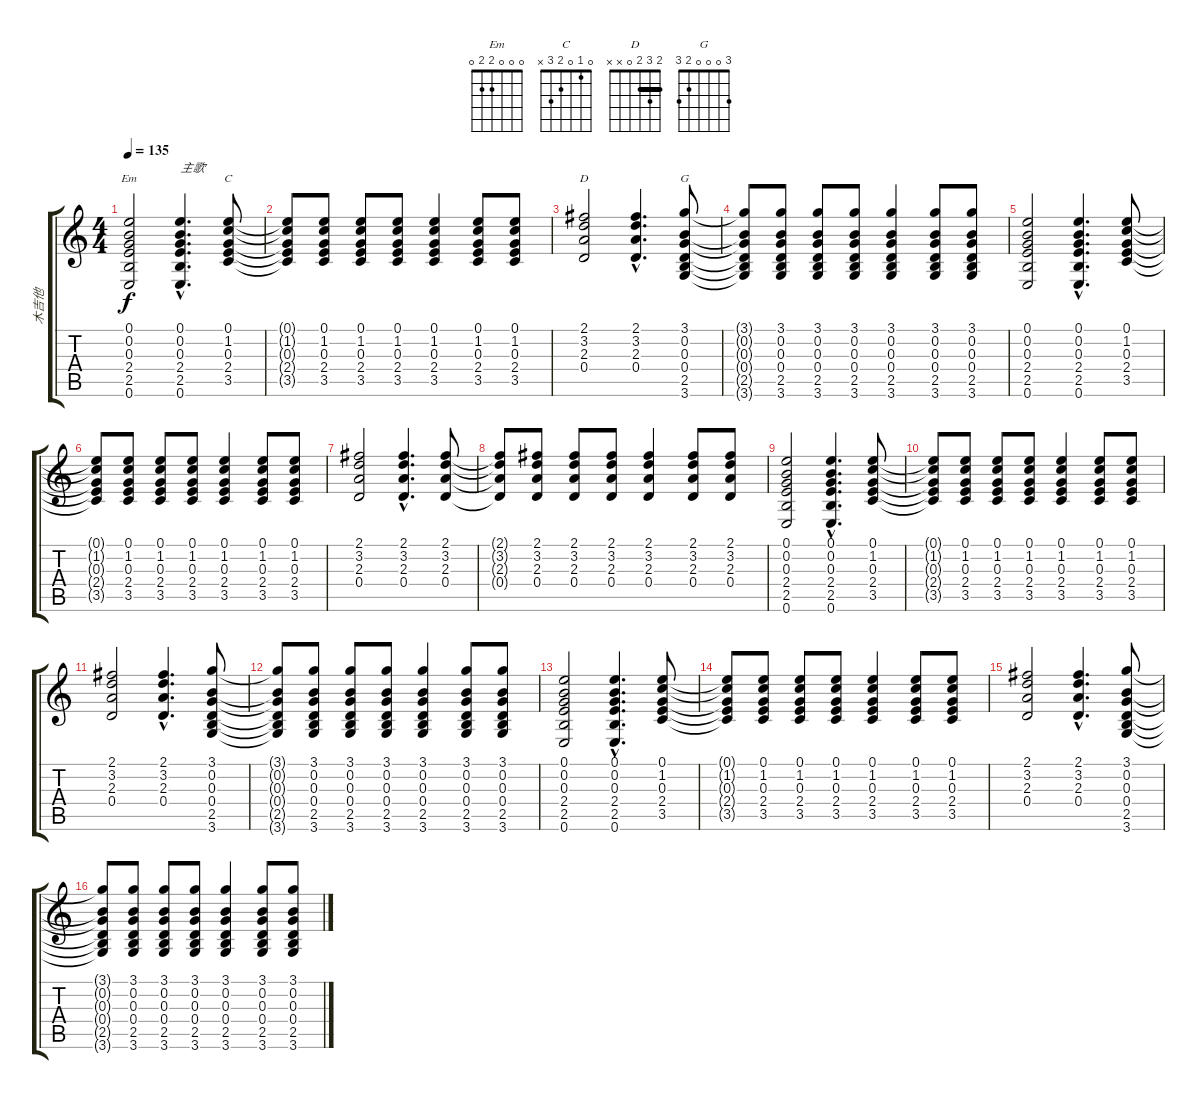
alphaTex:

\track ("木吉他" "木吉他") {instrument acousticguitarnylon}
\staff {score tabs}
\tuning (E4 B3 G3 D3 A2 E2) {hide}
\chord ("Em" 0 0 0 2 2 0)
\chord ("C" 0 1 0 2 3 x)
\chord ("D" 2 3 2 0 x x) {barre 2}
\chord ("G" 3 0 0 0 2 3)
\ts (4 4)
\tempo 135
\clef g2
\ks c
(0.1 0.2 0.3 2.4 2.5 0.6).2{ch "Em" dy f} (0.1{hac} 0.2{hac} 0.3{hac} 2.4{hac} 2.5{hac} 0.6{hac}).4{d txt "主歌"} (0.1 1.2 0.3 2.4 3.5).8{ch "C"} |
(0.1{t} 1.2{t} 0.3{t} 2.4{t} 3.5{t}).8 (0.1 1.2 0.3 2.4 3.5).8 (0.1 1.2 0.3 2.4 3.5).8 (0.1 1.2 0.3 2.4 3.5).8 (0.1 1.2 0.3 2.4 3.5).4 (0.1 1.2 0.3 2.4 3.5).8 (0.1 1.2 0.3 2.4 3.5).8 |
(2.1 3.2 2.3 0.4).2{ch "D"} (2.1{hac} 3.2{hac} 2.3{hac} 0.4{hac}).4{d} (3.1 0.2 0.3 0.4 2.5 3.6).8{ch "G"} |
(3.1{t} 0.2{t} 0.3{t} 0.4{t} 2.5{t} 3.6{t}).8 (3.1 0.2 0.3 0.4 2.5 3.6).8 (3.1 0.2 0.3 0.4 2.5 3.6).8 (3.1 0.2 0.3 0.4 2.5 3.6).8 (3.1 0.2 0.3 0.4 2.5 3.6).4 (3.1 0.2 0.3 0.4 2.5 3.6).8 (3.1 0.2 0.3 0.4 2.5 3.6).8 |
(0.1 0.2 0.3 2.4 2.5 0.6).2 (0.1{hac} 0.2{hac} 0.3{hac} 2.4{hac} 2.5{hac} 0.6{hac}).4{d} (0.1 1.2 0.3 2.4 3.5).8 |
(0.1{t} 1.2{t} 0.3{t} 2.4{t} 3.5{t}).8 (0.1 1.2 0.3 2.4 3.5).8 (0.1 1.2 0.3 2.4 3.5).8 (0.1 1.2 0.3 2.4 3.5).8 (0.1 1.2 0.3 2.4 3.5).4 (0.1 1.2 0.3 2.4 3.5).8 (0.1 1.2 0.3 2.4 3.5).8 |
(2.1 3.2 2.3 0.4).2 (2.1{hac} 3.2{hac} 2.3{hac} 0.4{hac}).4{d} (2.1 3.2 2.3 0.4).8 |
(2.1{t} 3.2{t} 2.3{t} 0.4{t}).8 (2.1 3.2 2.3 0.4).8 (2.1 3.2 2.3 0.4).8 (2.1 3.2 2.3 0.4).8 (2.1 3.2 2.3 0.4).4 (2.1 3.2 2.3 0.4).8 (2.1 3.2 2.3 0.4).8 |
(0.1 0.2 0.3 2.4 2.5 0.6).2 (0.1{hac} 0.2{hac} 0.3{hac} 2.4{hac} 2.5{hac} 0.6{hac}).4{d} (0.1 1.2 0.3 2.4 3.5).8 |
(0.1{t} 1.2{t} 0.3{t} 2.4{t} 3.5{t}).8 (0.1 1.2 0.3 2.4 3.5).8 (0.1 1.2 0.3 2.4 3.5).8 (0.1 1.2 0.3 2.4 3.5).8 (0.1 1.2 0.3 2.4 3.5).4 (0.1 1.2 0.3 2.4 3.5).8 (0.1 1.2 0.3 2.4 3.5).8 |
(2.1 3.2 2.3 0.4).2 (2.1{hac} 3.2{hac} 2.3{hac} 0.4{hac}).4{d} (3.1 0.2 0.3 0.4 2.5 3.6).8 |
(3.1{t} 0.2{t} 0.3{t} 0.4{t} 2.5{t} 3.6{t}).8 (3.1 0.2 0.3 0.4 2.5 3.6).8 (3.1 0.2 0.3 0.4 2.5 3.6).8 (3.1 0.2 0.3 0.4 2.5 3.6).8 (3.1 0.2 0.3 0.4 2.5 3.6).4 (3.1 0.2 0.3 0.4 2.5 3.6).8 (3.1 0.2 0.3 0.4 2.5 3.6).8 |
(0.1 0.2 0.3 2.4 2.5 0.6).2 (0.1{hac} 0.2{hac} 0.3{hac} 2.4{hac} 2.5{hac} 0.6{hac}).4{d} (0.1 1.2 0.3 2.4 3.5).8 |
(0.1{t} 1.2{t} 0.3{t} 2.4{t} 3.5{t}).8 (0.1 1.2 0.3 2.4 3.5).8 (0.1 1.2 0.3 2.4 3.5).8 (0.1 1.2 0.3 2.4 3.5).8 (0.1 1.2 0.3 2.4 3.5).4 (0.1 1.2 0.3 2.4 3.5).8 (0.1 1.2 0.3 2.4 3.5).8 |
(2.1 3.2 2.3 0.4).2 (2.1{hac} 3.2{hac} 2.3{hac} 0.4{hac}).4{d} (3.1 0.2 0.3 0.4 2.5 3.6).8 |
(3.1{t} 0.2{t} 0.3{t} 0.4{t} 2.5{t} 3.6{t}).8 (3.1 0.2 0.3 0.4 2.5 3.6).8 (3.1 0.2 0.3 0.4 2.5 3.6).8 (3.1 0.2 0.3 0.4 2.5 3.6).8 (3.1 0.2 0.3 0.4 2.5 3.6).4 (3.1 0.2 0.3 0.4 2.5 3.6).8 (3.1 0.2 0.3 0.4 2.5 3.6).8
